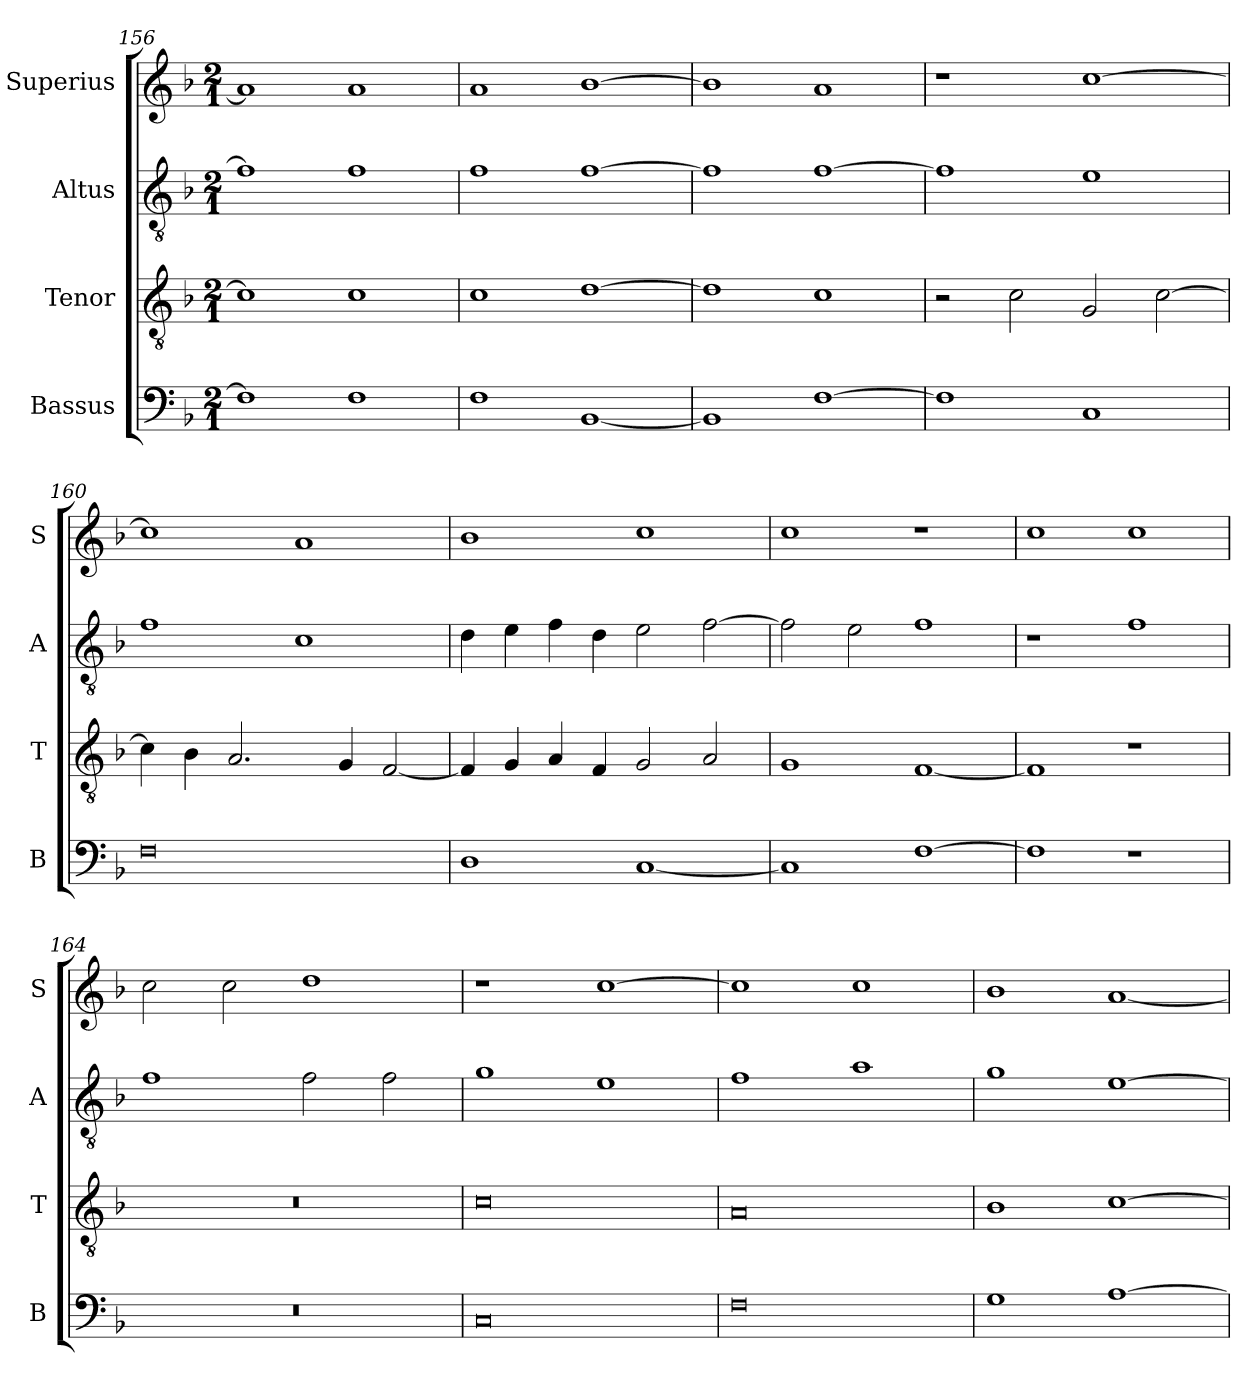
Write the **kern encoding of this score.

**kern	**kern	**kern	**kern
*part4	*part3	*part2	*part1
*staff4	*staff3	*staff2	*staff1
*I"Bassus	*I"Tenor	*I"Altus	*I"Superius
*I'B	*I'T	*I'A	*I'S
*clefF4	*clefGv2	*clefGv2	*clefG2
*k[b-]	*k[b-]	*k[b-]	*k[b-]
*F:	*F:	*F:	*F:
*M2/1	*M2/1	*M2/1	*M2/1
=156	=156	=156	=156
1F]	1c]	1f]	1a]
1F	1c	1f	1a
=157	=157	=157	=157
1F	1c	1f	1a
[1BB-	[1d	[1f	[1b-
=158	=158	=158	=158
1BB-]	1d]	1f]	1b-]
[1F	1c	[1f	1a
=159	=159	=159	=159
1F]	2r	1f]	1r
.	2c	.	.
1C	2G	1e	[1cc
.	[2c	.	.
=160	=160	=160	=160
0F	4c]	1f	1cc]
.	4B-	.	.
.	2.A	.	.
.	.	1c	1a
.	4G	.	.
.	[2F	.	.
=161	=161	=161	=161
1D	4F]	4d	1b-
.	4G	4e	.
.	4A	4f	.
.	4F	4d	.
[1C	2G	2e	1cc
.	2A	[2f	.
=162	=162	=162	=162
1C]	1G	2f]	1cc
.	.	2e	.
[1F	[1F	1f	1r
=163	=163	=163	=163
1F]	1F]	1r	1cc
1r	1r	1f	1cc
=164	=164	=164	=164
0r	0r	1f	2cc
.	.	.	2cc
.	.	2f	1dd
.	.	2f	.
=165	=165	=165	=165
0C	0c	1g	1r
.	.	1e	[1cc
=166	=166	=166	=166
0F	0A	1f	1cc]
.	.	1a	1cc
=167	=167	=167	=167
1G	1B-	1g	1b-
[1A	[1c	[1e	[1a
=	=	=	=
*-	*-	*-	*-
